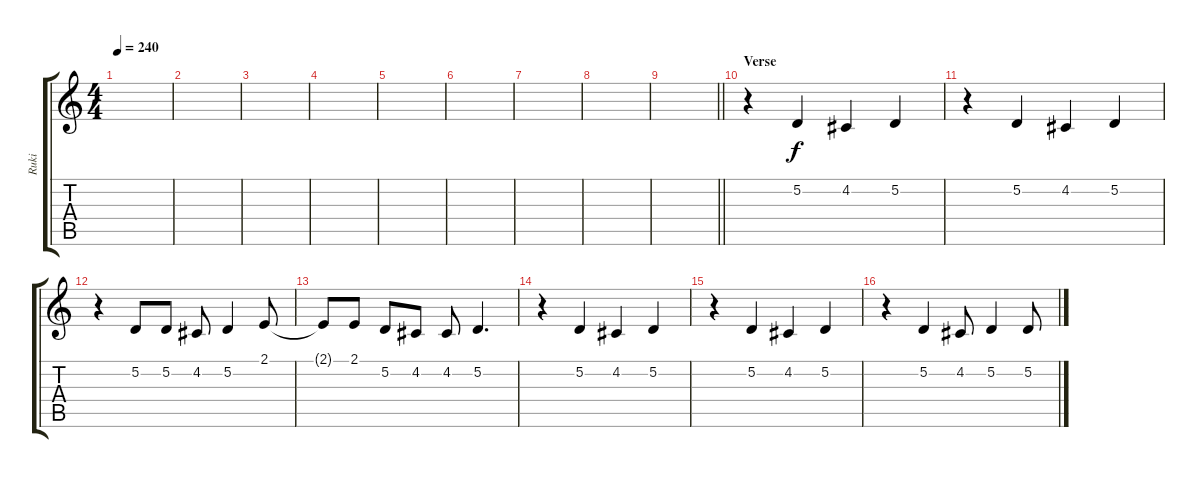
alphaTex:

\track ("Ruki" "Ruki") {instrument lead6voice}
\staff {score tabs}
\tuning (D4 A3 F3 C3 G2 D2) {hide}
\ts (4 4)
\tempo 240
\clef g2
\ks c
|
|
|
|
|
|
|
|
\barLineRight lightlight
|
\section ("" "Verse")
r.4 5.2.4 4.2.4 5.2.4 |
r.4 5.2.4 4.2.4 5.2.4 |
r.4 5.2.8 5.2.8 4.2.8 5.2.4 2.1.8 |
2.1{t}.8 2.1.8 5.2.8 4.2.8 4.2.8 5.2.4{d} |
r.4 5.2.4 4.2.4 5.2.4 |
r.4 5.2.4 4.2.4 5.2.4 |
r.4 5.2.4 4.2.8 5.2.4 5.2.8
